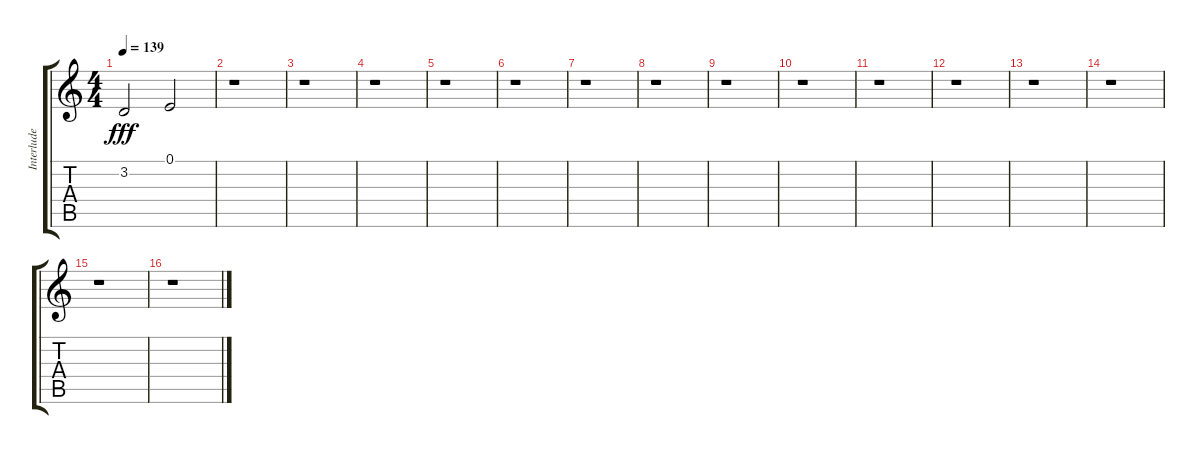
\track ("Interlude 2" "Interlude ") {instrument fx3crystal}
\staff {score tabs}
\tuning (E4 B3 G3 D3 A2 E2) {hide}
\ts (4 4)
\tempo 139
\clef g2
\ks c
3.2.2{dy fff} 0.1.2 |
r.1 |
r.1 |
r.1 |
r.1 |
r.1 |
r.1 |
r.1 |
r.1 |
r.1 |
r.1 |
r.1 |
r.1 |
r.1 |
r.1 |
r.1
